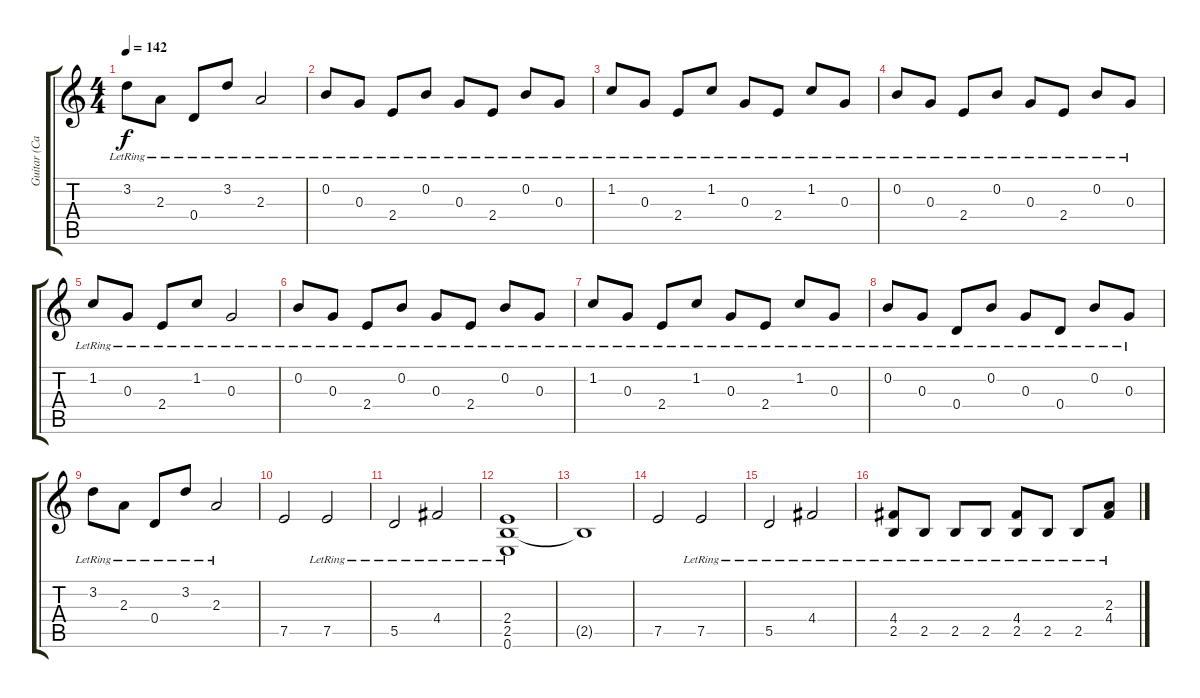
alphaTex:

\track ("Guitar (Carry)" "Guitar (Ca") {instrument acousticguitarsteel}
\staff {score tabs}
\tuning (E4 B3 G3 D3 A2 E2) {hide}
\ts (4 4)
\tempo 142
\clef g2
\ks c
3.2{lr}.8{dy f} 2.3{lr}.8 0.4{lr}.8 3.2{lr}.8 2.3{lr}.2 |
0.2{lr}.8 0.3{lr}.8 2.4{lr}.8 0.2{lr}.8 0.3{lr}.8 2.4{lr}.8 0.2{lr}.8 0.3{lr}.8 |
1.2{lr}.8 0.3{lr}.8 2.4{lr}.8 1.2{lr}.8 0.3{lr}.8 2.4{lr}.8 1.2{lr}.8 0.3{lr}.8 |
0.2{lr}.8 0.3{lr}.8 2.4{lr}.8 0.2{lr}.8 0.3{lr}.8 2.4{lr}.8 0.2{lr}.8 0.3{lr}.8 |
1.2{lr}.8 0.3{lr}.8 2.4{lr}.8 1.2{lr}.8 0.3{lr}.2 |
0.2{lr}.8 0.3{lr}.8 2.4{lr}.8 0.2{lr}.8 0.3{lr}.8 2.4{lr}.8 0.2{lr}.8 0.3{lr}.8 |
1.2{lr}.8 0.3{lr}.8 2.4{lr}.8 1.2{lr}.8 0.3{lr}.8 2.4{lr}.8 1.2{lr}.8 0.3{lr}.8 |
0.2{lr}.8 0.3{lr}.8 0.4{lr}.8 0.2{lr}.8 0.3{lr}.8 0.4{lr}.8 0.2{lr}.8 0.3{lr}.8 |
3.2{lr}.8 2.3{lr}.8 0.4{lr}.8 3.2{lr}.8 2.3{lr}.2 |
7.5.2 7.5{lr}.2 |
5.5{lr}.2 4.4{lr}.2 |
(2.4{lr} 2.5{lr} 0.6{lr}).1 |
2.5{t}.1 |
7.5.2 7.5{lr}.2 |
5.5{lr}.2 4.4{lr}.2 |
(4.4{lr} 2.5{lr}).8 2.5{lr}.8 2.5{lr}.8 2.5{lr}.8 (4.4{lr} 2.5{lr}).8 2.5{lr}.8 2.5{lr}.8 (2.3{lr} 4.4{lr}).8
